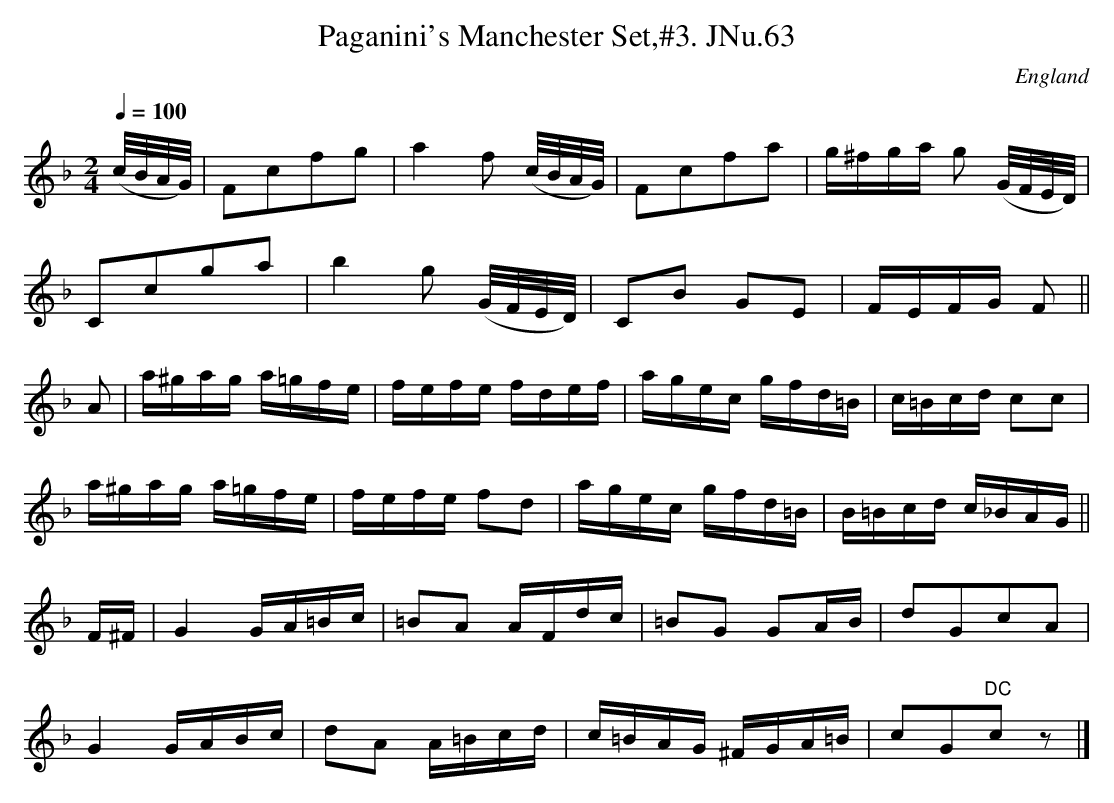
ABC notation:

X:1
T:Paganini's Manchester Set,#3. JNu.63
M:2/4
L:1/16
Q:1/4=100
O:England
K:F major
(c/B/A/G/)|F2c2f2g2|a4f2 (c/B/A/G/)|F2c2f2a2|g^fga g2 (G/F/E/D/)|!
C2c2g2a2|b4g2 (G/F/E/D/)|C2B2 G2E2|FEFG F2||!
A2|a^gag a=gfe|fefe fdef|agec gfd=B|c=Bcd c2c2|!
a^gag a=gfe|fefe f2d2|agec gfd=B|B=Bcd c_BAG||!
F^F|G4GA=Bc|=B2A2 AFdc|=B2G2 G2AB|d2G2c2A2|!
G4GABc|d2A2 A=Bcd|c=BAG ^FGA=B|c2G2"DC"c2z2|]
